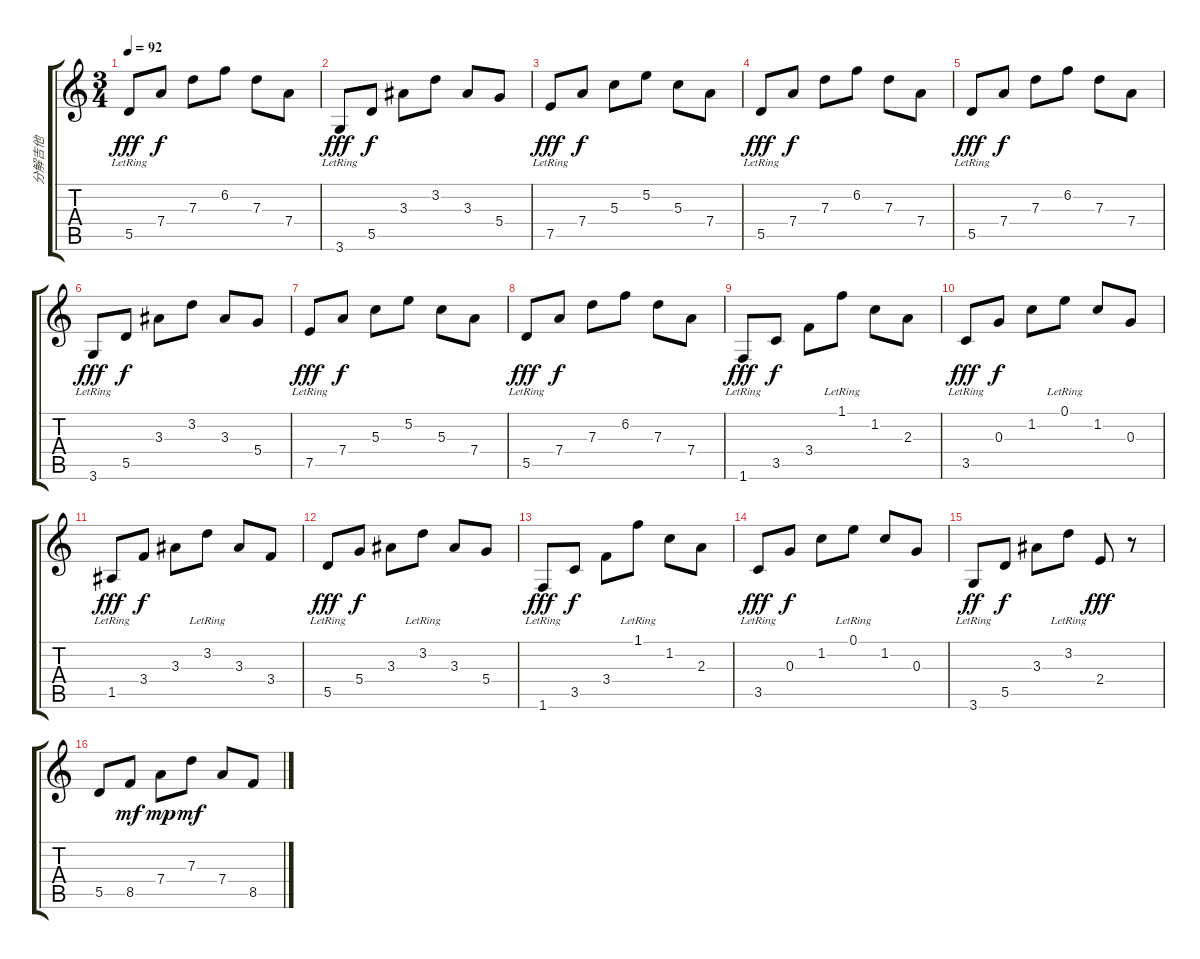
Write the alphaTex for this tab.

\track ("分解吉他" "分解吉他") {instrument acousticguitarnylon}
\staff {score tabs}
\tuning (E4 B3 G3 D3 A2 E2) {hide}
\ts (3 4)
\tempo 92
\clef g2
\ks c
5.5{lr}.8{dy fff} 7.4.8{dy f} 7.3.8 6.2.8 7.3.8 7.4.8 |
3.6{lr}.8{dy fff} 5.5.8{dy f} 3.3.8 3.2.8 3.3.8 5.4.8 |
7.5{lr}.8{dy fff} 7.4.8{dy f} 5.3.8 5.2.8 5.3.8 7.4.8 |
5.5{lr}.8{dy fff} 7.4.8{dy f} 7.3.8 6.2.8 7.3.8 7.4.8 |
5.5{lr}.8{dy fff} 7.4.8{dy f} 7.3.8 6.2.8 7.3.8 7.4.8 |
3.6{lr}.8{dy fff} 5.5.8{dy f} 3.3.8 3.2.8 3.3.8 5.4.8 |
7.5{lr}.8{dy fff} 7.4.8{dy f} 5.3.8 5.2.8 5.3.8 7.4.8 |
5.5{lr}.8{dy fff} 7.4.8{dy f} 7.3.8 6.2.8 7.3.8 7.4.8 |
1.6{lr}.8{dy fff} 3.5.8{dy f} 3.4.8 1.1{lr}.8 1.2.8 2.3.8 |
3.5{lr}.8{dy fff} 0.3.8{dy f} 1.2.8 0.1{lr}.8 1.2.8 0.3.8 |
1.5{lr}.8{dy fff} 3.4.8{dy f} 3.3.8 3.2{lr}.8 3.3.8 3.4.8 |
5.5{lr}.8{dy fff} 5.4.8{dy f} 3.3.8 3.2{lr}.8 3.3.8 5.4.8 |
1.6{lr}.8{dy fff} 3.5.8{dy f} 3.4.8 1.1{lr}.8 1.2.8 2.3.8 |
3.5{lr}.8{dy fff} 0.3.8{dy f} 1.2.8 0.1{lr}.8 1.2.8 0.3.8 |
3.6{lr}.8{dy ff} 5.5.8{dy f} 3.3.8 3.2{lr}.8 2.4.8{dy fff} r.8 |
5.5.8 8.5.8{dy mf} 7.4.8{dy mp} 7.3.8{dy mf} 7.4.8 8.5.8
